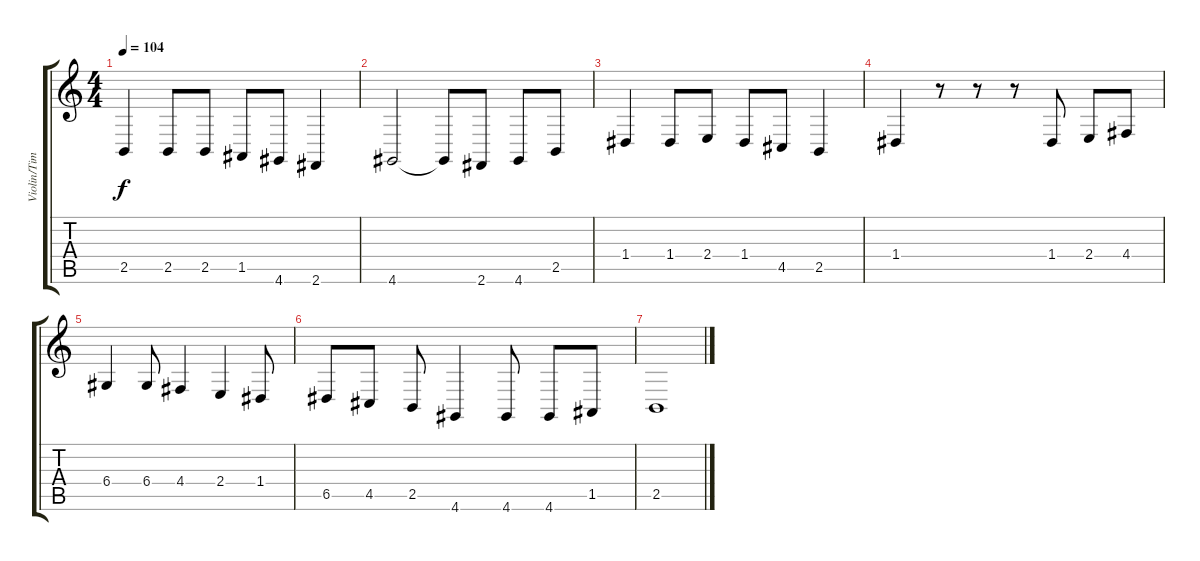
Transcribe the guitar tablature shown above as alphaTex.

\track ("Violin/Timo-Timo (Guitarra)" "Violin/Tim") {instrument violin}
\staff {score tabs}
\tuning (E4 B3 G3 D3 A2 E2) {hide}
\ts (4 4)
\tempo 104
\clef g2
\ks c
2.5.4{dy f} 2.5.8 2.5.8 1.5.8 4.6.8 2.6.4 |
4.6.2 4.6{t}.8 2.6.8 4.6.8 2.5.8 |
1.4.4 1.4.8 2.4.8 1.4.8 4.5.8 2.5.4 |
1.4.4 r.8 r.8 r.8 1.4.8 2.4.8 4.4.8 |
6.4.4 6.4.8 4.4.4 2.4.4 1.4.8 |
6.5.8 4.5.8 2.5.8 4.6.4 4.6.8 4.6.8 1.5.8 |
2.5.1
